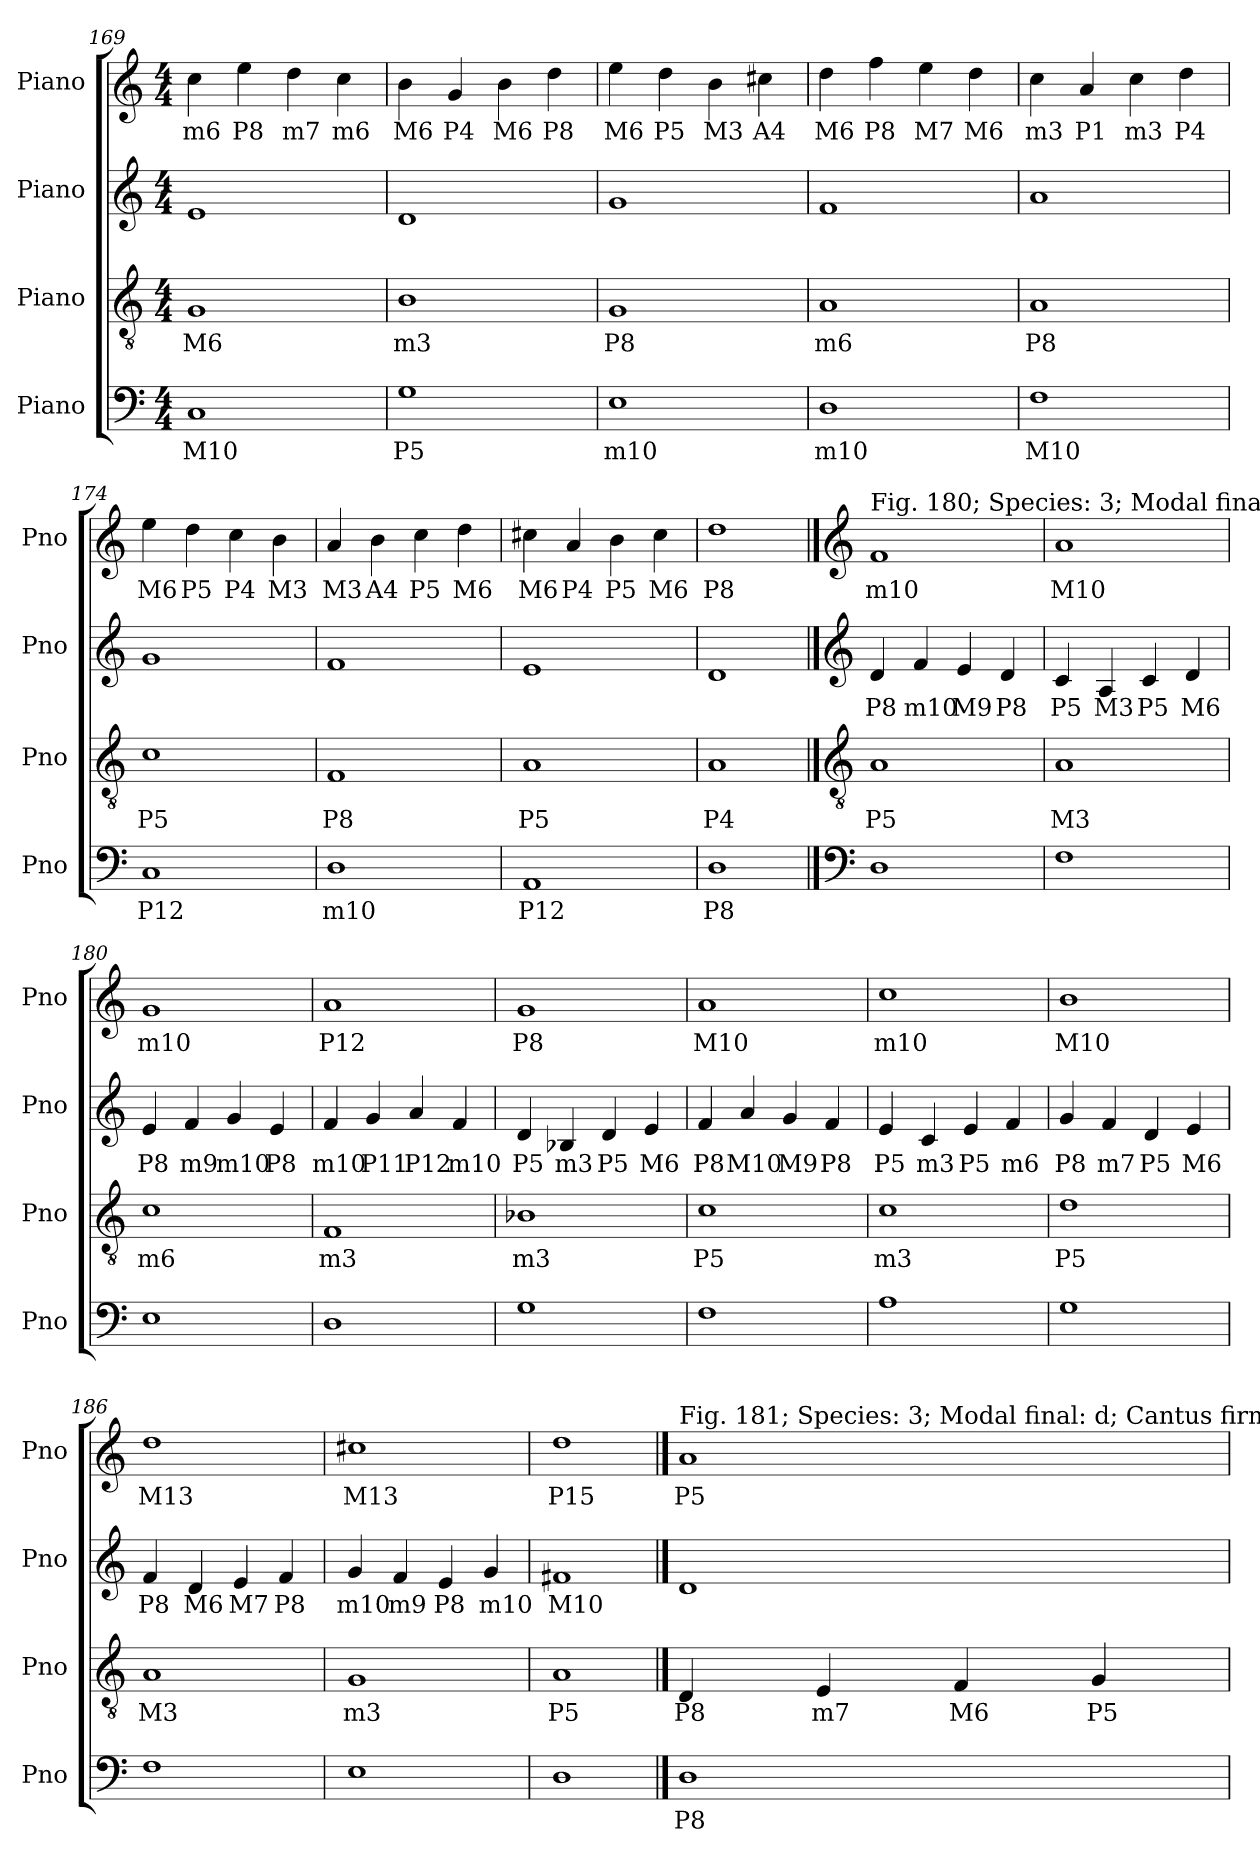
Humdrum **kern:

**kern	**text	**kern	**text	**kern	**text	**kern	**text
*part4	*part4	*part3	*part3	*part2	*part2	*part1	*part1
*staff4	*staff4	*staff3	*staff3	*staff2	*staff2	*staff1	*staff1
*I"Piano	*	*I"Piano	*	*I"Piano	*	*I"Piano	*
*I'Pno	*	*I'Pno	*	*I'Pno	*	*I'Pno	*
*clefF4	*	*clefGv2	*	*clefG2	*	*clefG2	*
*k[]	*	*k[]	*	*k[]	*	*k[]	*
*M4/4	*	*M4/4	*	*M4/4	*	*M4/4	*
=169	=169	=169	=169	=169	=169	=169	=169
!	!LO:LY:b	!	!LO:LY:b	!	!	!	!LO:LY:b
1C	M10	1G	M6	1e	.	4cc\	m6
!	!	!	!	!	!	!	!LO:LY:b
.	.	.	.	.	.	4ee\	P8
!	!	!	!	!	!	!	!LO:LY:b
.	.	.	.	.	.	4dd\	m7
!	!	!	!	!	!	!	!LO:LY:b
.	.	.	.	.	.	4cc\	m6
=170	=170	=170	=170	=170	=170	=170	=170
!	!LO:LY:b	!	!LO:LY:b	!	!	!	!LO:LY:b
1G	P5	1B	m3	1d	.	4b\	M6
!	!	!	!	!	!	!	!LO:LY:b
.	.	.	.	.	.	4g/	P4
!	!	!	!	!	!	!	!LO:LY:b
.	.	.	.	.	.	4b\	M6
!	!	!	!	!	!	!	!LO:LY:b
.	.	.	.	.	.	4dd\	P8
=171	=171	=171	=171	=171	=171	=171	=171
!	!LO:LY:b	!	!LO:LY:b	!	!	!	!LO:LY:b
1E	m10	1G	P8	1g	.	4ee\	M6
!	!	!	!	!	!	!	!LO:LY:b
.	.	.	.	.	.	4dd\	P5
!	!	!	!	!	!	!	!LO:LY:b
.	.	.	.	.	.	4b\	M3
!	!	!	!	!	!	!	!LO:LY:b
.	.	.	.	.	.	4cc#X\	A4
=172	=172	=172	=172	=172	=172	=172	=172
!	!LO:LY:b	!	!LO:LY:b	!	!	!	!LO:LY:b
1D	m10	1A	m6	1f	.	4dd\	M6
!	!	!	!	!	!	!	!LO:LY:b
.	.	.	.	.	.	4ff\	P8
!	!	!	!	!	!	!	!LO:LY:b
.	.	.	.	.	.	4ee\	M7
!	!	!	!	!	!	!	!LO:LY:b
.	.	.	.	.	.	4dd\	M6
!!LO:LB:g=z
=173	=173	=173	=173	=173	=173	=173	=173
!	!LO:LY:b	!	!LO:LY:b	!	!	!	!LO:LY:b
1F	M10	1A	P8	1a	.	4cc\	m3
!	!	!	!	!	!	!	!LO:LY:b
.	.	.	.	.	.	4a/	P1
!	!	!	!	!	!	!	!LO:LY:b
.	.	.	.	.	.	4cc\	m3
!	!	!	!	!	!	!	!LO:LY:b
.	.	.	.	.	.	4dd\	P4
=174	=174	=174	=174	=174	=174	=174	=174
!	!LO:LY:b	!	!LO:LY:b	!	!	!	!LO:LY:b
1C	P12	1c	P5	1g	.	4ee\	M6
!	!	!	!	!	!	!	!LO:LY:b
.	.	.	.	.	.	4dd\	P5
!	!	!	!	!	!	!	!LO:LY:b
.	.	.	.	.	.	4cc\	P4
!	!	!	!	!	!	!	!LO:LY:b
.	.	.	.	.	.	4b\	M3
=175	=175	=175	=175	=175	=175	=175	=175
!	!LO:LY:b	!	!LO:LY:b	!	!	!	!LO:LY:b
1D	m10	1F	P8	1f	.	4a/	M3
!	!	!	!	!	!	!	!LO:LY:b
.	.	.	.	.	.	4b\	A4
!	!	!	!	!	!	!	!LO:LY:b
.	.	.	.	.	.	4cc\	P5
!	!	!	!	!	!	!	!LO:LY:b
.	.	.	.	.	.	4dd\	M6
=176	=176	=176	=176	=176	=176	=176	=176
!	!LO:LY:b	!	!LO:LY:b	!	!	!	!LO:LY:b
1AA	P12	1A	P5	1e	.	4cc#X\	M6
!	!	!	!	!	!	!	!LO:LY:b
.	.	.	.	.	.	4a/	P4
!	!	!	!	!	!	!	!LO:LY:b
.	.	.	.	.	.	4b\	P5
!	!	!	!	!	!	!	!LO:LY:b
.	.	.	.	.	.	4cc#\	M6
=177	=177	=177	=177	=177	=177	=177	=177
!	!LO:LY:b	!	!LO:LY:b	!	!	!	!LO:LY:b
1D	P8	1A	P4	1d	.	1dd	P8
!!LO:LB:g=z
==178	==178	==178	==178	==178	==178	==178	==178
*clefF4	*	*clefGv2	*	*clefG2	*	*clefG2	*
!	!	!	!	!	!	!LO:TX:a:t=Fig. 180; Species&colon; 3; Modal final&colon; d; Cantus firmus&colon; 4	!
!	!	!	!LO:LY:b	!	!LO:LY:b	!	!LO:LY:b
1D	.	1A	P5	4d/	P8	1f	m10
!	!	!	!	!	!LO:LY:b	!	!
.	.	.	.	4f/	m10	.	.
!	!	!	!	!	!LO:LY:b	!	!
.	.	.	.	4e/	M9	.	.
!	!	!	!	!	!LO:LY:b	!	!
.	.	.	.	4d/	P8	.	.
=179	=179	=179	=179	=179	=179	=179	=179
!	!	!	!LO:LY:b	!	!LO:LY:b	!	!LO:LY:b
1F	.	1A	M3	4c/	P5	1a	M10
!	!	!	!	!	!LO:LY:b	!	!
.	.	.	.	4A/	M3	.	.
!	!	!	!	!	!LO:LY:b	!	!
.	.	.	.	4c/	P5	.	.
!	!	!	!	!	!LO:LY:b	!	!
.	.	.	.	4d/	M6	.	.
=180	=180	=180	=180	=180	=180	=180	=180
!	!	!	!LO:LY:b	!	!LO:LY:b	!	!LO:LY:b
1E	.	1c	m6	4e/	P8	1g	m10
!	!	!	!	!	!LO:LY:b	!	!
.	.	.	.	4f/	m9	.	.
!	!	!	!	!	!LO:LY:b	!	!
.	.	.	.	4g/	m10	.	.
!	!	!	!	!	!LO:LY:b	!	!
.	.	.	.	4e/	P8	.	.
=181	=181	=181	=181	=181	=181	=181	=181
!	!	!	!LO:LY:b	!	!LO:LY:b	!	!LO:LY:b
1D	.	1F	m3	4f/	m10	1a	P12
!	!	!	!	!	!LO:LY:b	!	!
.	.	.	.	4g/	P11	.	.
!	!	!	!	!	!LO:LY:b	!	!
.	.	.	.	4a/	P12	.	.
!	!	!	!	!	!LO:LY:b	!	!
.	.	.	.	4f/	m10	.	.
=182	=182	=182	=182	=182	=182	=182	=182
!	!	!	!LO:LY:b	!	!LO:LY:b	!	!LO:LY:b
1G	.	1B-X	m3	4d/	P5	1g	P8
!	!	!	!	!	!LO:LY:b	!	!
.	.	.	.	4B-X/	m3	.	.
!	!	!	!	!	!LO:LY:b	!	!
.	.	.	.	4d/	P5	.	.
!	!	!	!	!	!LO:LY:b	!	!
.	.	.	.	4e/	M6	.	.
=183	=183	=183	=183	=183	=183	=183	=183
!	!	!	!LO:LY:b	!	!LO:LY:b	!	!LO:LY:b
1F	.	1c	P5	4f/	P8	1a	M10
!	!	!	!	!	!LO:LY:b	!	!
.	.	.	.	4a/	M10	.	.
!	!	!	!	!	!LO:LY:b	!	!
.	.	.	.	4g/	M9	.	.
!	!	!	!	!	!LO:LY:b	!	!
.	.	.	.	4f/	P8	.	.
!!LO:PB:g=z
=184	=184	=184	=184	=184	=184	=184	=184
!	!	!	!LO:LY:b	!	!LO:LY:b	!	!LO:LY:b
1A	.	1c	m3	4e/	P5	1cc	m10
!	!	!	!	!	!LO:LY:b	!	!
.	.	.	.	4c/	m3	.	.
!	!	!	!	!	!LO:LY:b	!	!
.	.	.	.	4e/	P5	.	.
!	!	!	!	!	!LO:LY:b	!	!
.	.	.	.	4f/	m6	.	.
=185	=185	=185	=185	=185	=185	=185	=185
!	!	!	!LO:LY:b	!	!LO:LY:b	!	!LO:LY:b
1G	.	1d	P5	4g/	P8	1b	M10
!	!	!	!	!	!LO:LY:b	!	!
.	.	.	.	4f/	m7	.	.
!	!	!	!	!	!LO:LY:b	!	!
.	.	.	.	4d/	P5	.	.
!	!	!	!	!	!LO:LY:b	!	!
.	.	.	.	4e/	M6	.	.
=186	=186	=186	=186	=186	=186	=186	=186
!	!	!	!LO:LY:b	!	!LO:LY:b	!	!LO:LY:b
1F	.	1A	M3	4f/	P8	1dd	M13
!	!	!	!	!	!LO:LY:b	!	!
.	.	.	.	4d/	M6	.	.
!	!	!	!	!	!LO:LY:b	!	!
.	.	.	.	4e/	M7	.	.
!	!	!	!	!	!LO:LY:b	!	!
.	.	.	.	4f/	P8	.	.
=187	=187	=187	=187	=187	=187	=187	=187
!	!	!	!LO:LY:b	!	!LO:LY:b	!	!LO:LY:b
1E	.	1G	m3	4g/	m10	1cc#X	M13
!	!	!	!	!	!LO:LY:b	!	!
.	.	.	.	4f/	m9	.	.
!	!	!	!	!	!LO:LY:b	!	!
.	.	.	.	4e/	P8	.	.
!	!	!	!	!	!LO:LY:b	!	!
.	.	.	.	4g/	m10	.	.
=188	=188	=188	=188	=188	=188	=188	=188
!	!	!	!LO:LY:b	!	!LO:LY:b	!	!LO:LY:b
1D	.	1A	P5	1f#X	M10	1dd	P15
!!LO:LB:g=z
==189	==189	==189	==189	==189	==189	==189	==189
!	!	!	!	!	!	!LO:TX:a:t=Fig. 181; Species&colon; 3; Modal final&colon; d; Cantus firmus&colon; 2	!
!	!LO:LY:b	!	!LO:LY:b	!	!	!	!LO:LY:b
1D	P8	4D/	P8	1d	.	1a	P5
!	!	!	!LO:LY:b	!	!	!	!
.	.	4E/	m7	.	.	.	.
!	!	!	!LO:LY:b	!	!	!	!
.	.	4F/	M6	.	.	.	.
!	!	!	!LO:LY:b	!	!	!	!
.	.	4G/	P5	.	.	.	.
=	=	=	=	=	=	=	=
*-	*-	*-	*-	*-	*-	*-	*-
